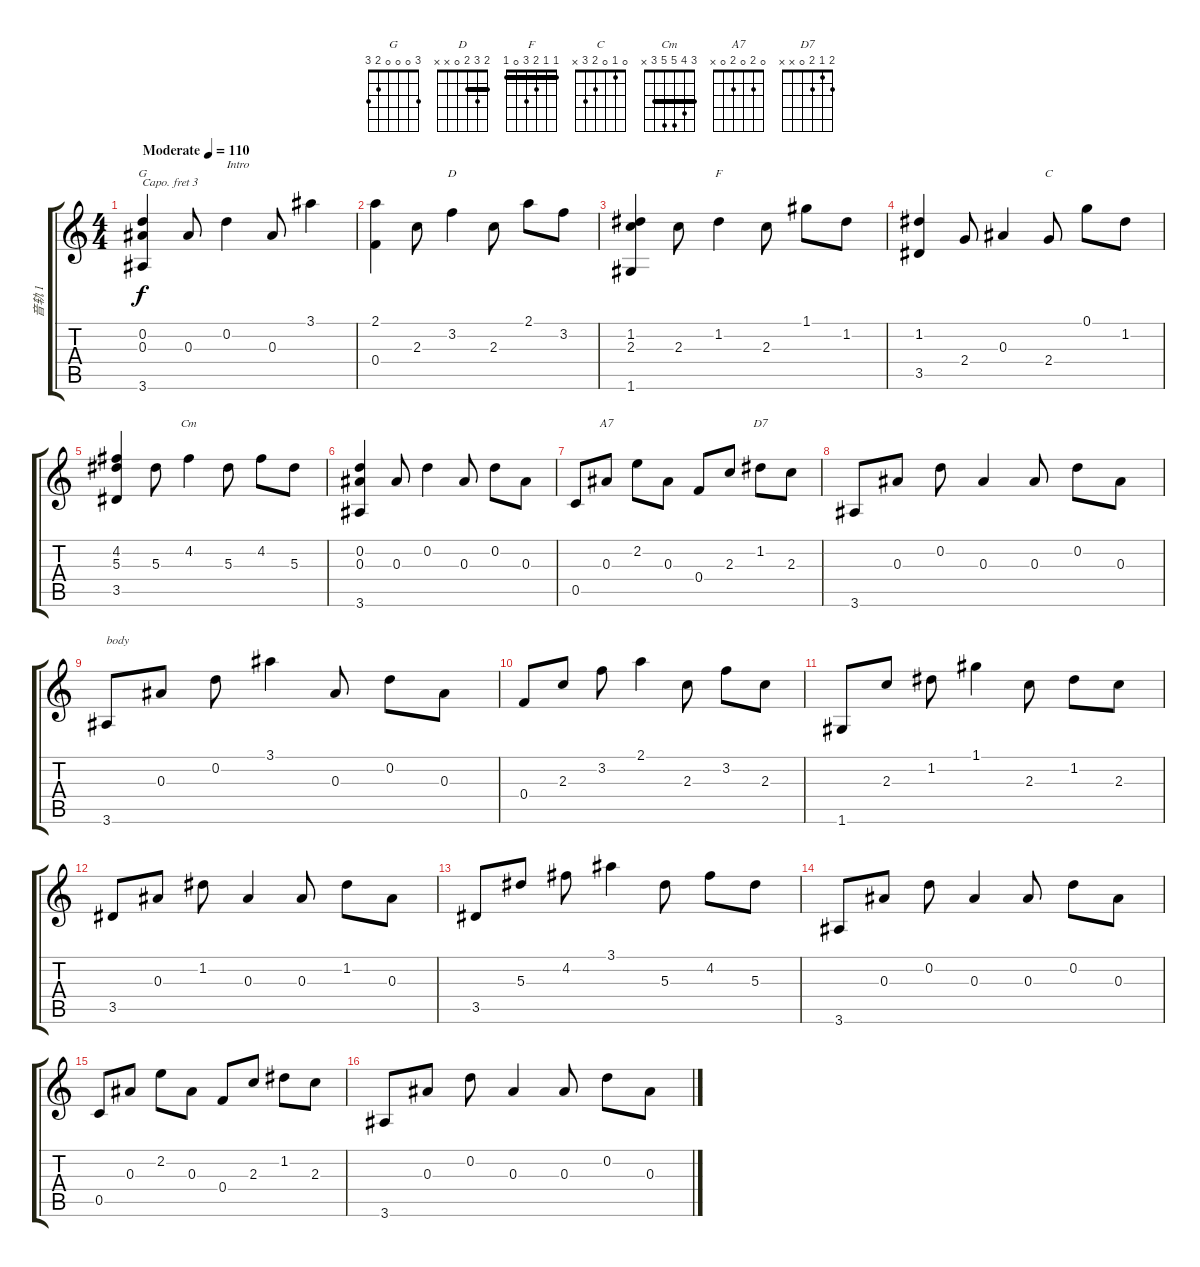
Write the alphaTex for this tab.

\track ("音轨 1" "音轨 1") {instrument acousticguitarsteel}
\staff {score tabs}
\capo 3
\tuning (E4 B3 G3 D3 A2 E2) {hide}
\chord ("G" 3 0 0 0 2 3)
\chord ("D" 2 3 2 0 x x) {barre 2}
\chord ("F" 1 1 2 3 0 1) {barre 1}
\chord ("C" 0 1 0 2 3 x)
\chord ("Cm" 3 4 5 5 3 x) {barre 3}
\chord ("A7" 0 2 0 2 0 x)
\chord ("D7" 2 1 2 0 x x)
\ts (4 4)
\tempo (110 "Moderate")
\clef g2
\ks c
(0.2 0.3 3.6).4{ch "G" dy f instrument acousticguitarsteel} 0.3.8 0.2.4{txt "Intro"} 0.3.8 3.1.4 |
(2.1 0.4).4 2.3.8 3.2.4{ch "D"} 2.3.8 2.1.8 3.2.8 |
(1.2 2.3 1.6).4 2.3.8 1.2.4{ch "F"} 2.3.8 1.1.8 1.2.8 |
(1.2 3.5).4 2.4.8 0.3.4 2.4.8{ch "C"} 0.1.8 1.2.8 |
(4.2 5.3 3.5).4 5.3.8 4.2.4{ch "Cm"} 5.3.8 4.2.8 5.3.8 |
(0.2 0.3 3.6).4 0.3.8 0.2.4 0.3.8 0.2.8 0.3.8 |
0.5.8 0.3.8{ch "A7"} 2.2.8 0.3.8 0.4.8 2.3.8 1.2.8{ch "D7"} 2.3.8 |
3.6.8 0.3.8 0.2.8 0.3.4 0.3.8 0.2.8 0.3.8 |
3.6.8{txt "body"} 0.3.8 0.2.8 3.1.4 0.3.8 0.2.8 0.3.8 |
0.4.8 2.3.8 3.2.8 2.1.4 2.3.8 3.2.8 2.3.8 |
1.6.8 2.3.8 1.2.8 1.1.4 2.3.8 1.2.8 2.3.8 |
3.5.8 0.3.8 1.2.8 0.3.4 0.3.8 1.2.8 0.3.8 |
3.5.8 5.3.8 4.2.8 3.1.4 5.3.8 4.2.8 5.3.8 |
3.6.8 0.3.8 0.2.8 0.3.4 0.3.8 0.2.8 0.3.8 |
0.5.8 0.3.8 2.2.8 0.3.8 0.4.8 2.3.8 1.2.8 2.3.8 |
3.6.8 0.3.8 0.2.8 0.3.4 0.3.8 0.2.8 0.3.8
